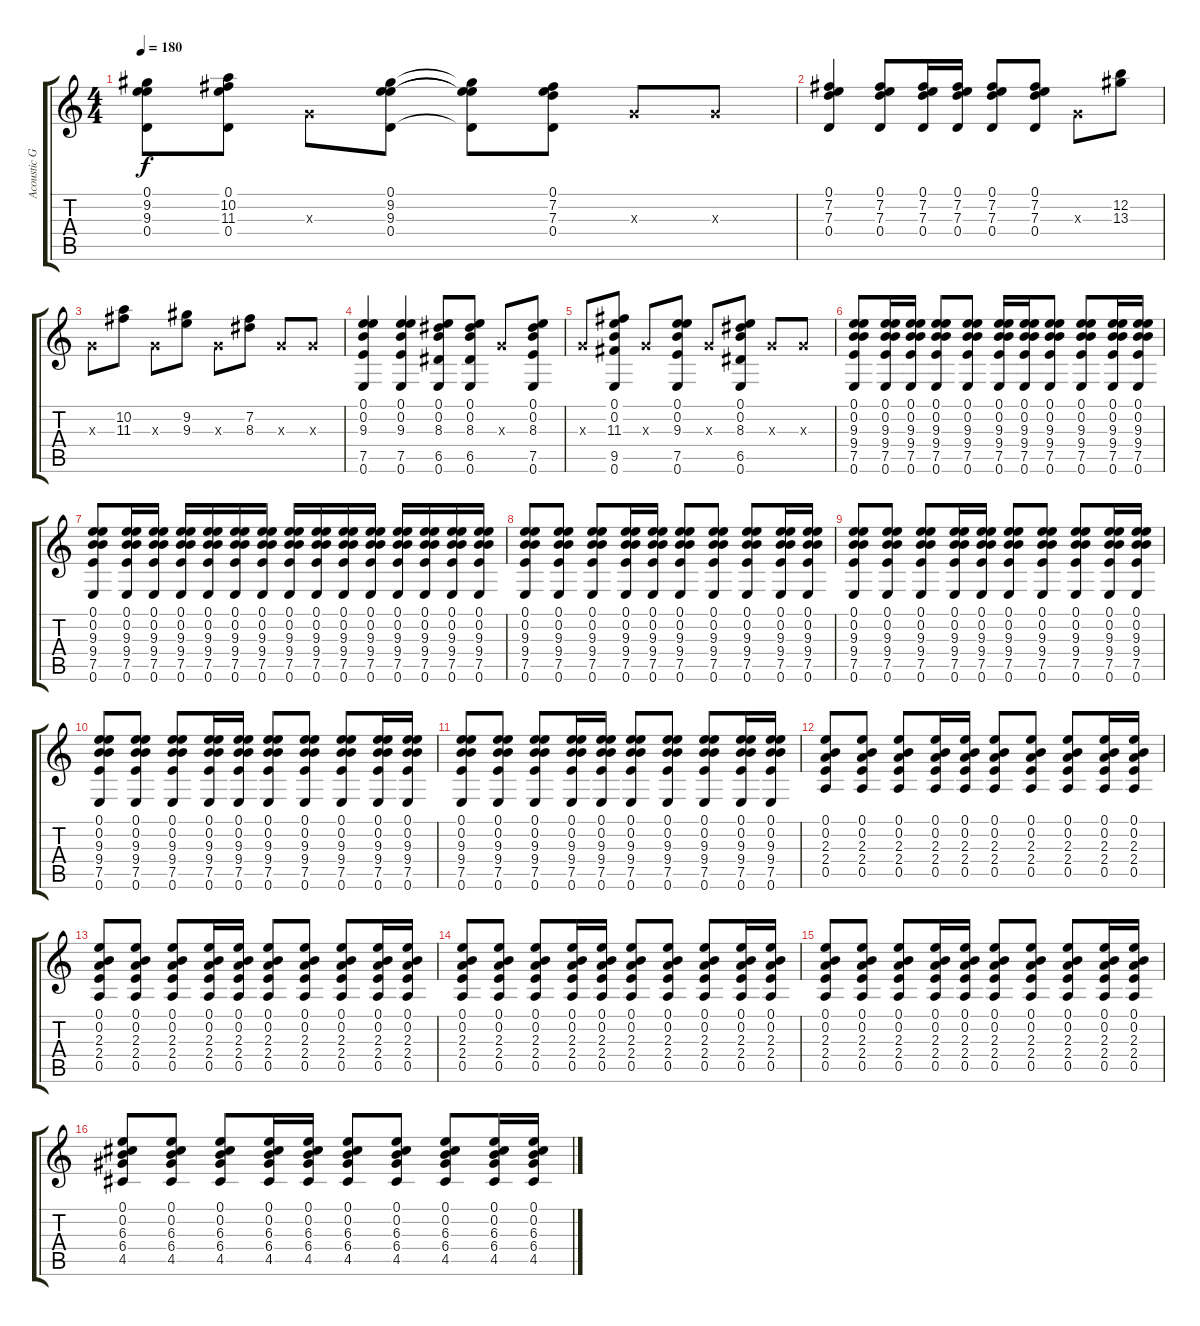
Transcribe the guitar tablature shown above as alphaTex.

\track ("Acoustic Guitar" "Acoustic G") {instrument acousticguitarsteel}
\staff {score tabs}
\tuning (E4 B3 G3 D3 A2 E2) {hide}
\ts (4 4)
\tempo 180
\clef g2
\ks c
(0.1{t} 9.2{t} 9.3{t} 0.4{t}).8{dy f} (0.1 10.2 11.3 0.4).8 0.3{x}.8 (0.1 9.2 9.3 0.4).8 (0.1{t} 9.2{t} 9.3{t} 0.4{t}).8 (0.1 7.2 7.3 0.4).8 0.3{x}.8 0.3{x}.8 |
(0.1 7.2 7.3 0.4).4 (0.1 7.2 7.3 0.4).8 (0.1 7.2 7.3 0.4).16 (0.1 7.2 7.3 0.4).16 (0.1 7.2 7.3 0.4).8 (0.1 7.2 7.3 0.4).8 0.3{x}.8 (12.2 13.3).8 |
0.3{x}.8 (10.2 11.3).8 0.3{x}.8 (9.2 9.3).8 0.3{x}.8 (7.2 8.3).8 0.3{x}.8 0.3{x}.8 |
(0.1 0.2 9.3 7.5 0.6).4 (0.1 0.2 9.3 7.5 0.6).4 (0.1 0.2 8.3 6.5 0.6).8 (0.1 0.2 8.3 6.5 0.6).8 0.3{x}.8 (0.1 0.2 8.3 7.5 0.6).8 |
0.3{x}.8 (0.1 0.2 11.3 9.5 0.6).8 0.3{x}.8 (0.1 0.2 9.3 7.5 0.6).8 0.3{x}.8 (0.1 0.2 8.3 6.5 0.6).8 0.3{x}.8 0.3{x}.8 |
(0.1 0.2 9.3 9.4 7.5 0.6).8 (0.1 0.2 9.3 9.4 7.5 0.6).16 (0.1 0.2 9.3 9.4 7.5 0.6).16 (0.1 0.2 9.3 9.4 7.5 0.6).8 (0.1 0.2 9.3 9.4 7.5 0.6).8 (0.1 0.2 9.3 9.4 7.5 0.6).16 (0.1 0.2 9.3 9.4 7.5 0.6).16 (0.1 0.2 9.3 9.4 7.5 0.6).8 (0.1 0.2 9.3 9.4 7.5 0.6).8 (0.1 0.2 9.3 9.4 7.5 0.6).16 (0.1 0.2 9.3 9.4 7.5 0.6).16 |
(0.1 0.2 9.3 9.4 7.5 0.6).8 (0.1 0.2 9.3 9.4 7.5 0.6).16 (0.1 0.2 9.3 9.4 7.5 0.6).16 (0.1 0.2 9.3 9.4 7.5 0.6).16 (0.1 0.2 9.3 9.4 7.5 0.6).16 (0.1 0.2 9.3 9.4 7.5 0.6).16 (0.1 0.2 9.3 9.4 7.5 0.6).16 (0.1 0.2 9.3 9.4 7.5 0.6).16 (0.1 0.2 9.3 9.4 7.5 0.6).16 (0.1 0.2 9.3 9.4 7.5 0.6).16 (0.1 0.2 9.3 9.4 7.5 0.6).16 (0.1 0.2 9.3 9.4 7.5 0.6).16 (0.1 0.2 9.3 9.4 7.5 0.6).16 (0.1 0.2 9.3 9.4 7.5 0.6).16 (0.1 0.2 9.3 9.4 7.5 0.6).16 |
(0.1 0.2 9.3 9.4 7.5 0.6).8 (0.1 0.2 9.3 9.4 7.5 0.6).8 (0.1 0.2 9.3 9.4 7.5 0.6).8 (0.1 0.2 9.3 9.4 7.5 0.6).16 (0.1 0.2 9.3 9.4 7.5 0.6).16 (0.1 0.2 9.3 9.4 7.5 0.6).8 (0.1 0.2 9.3 9.4 7.5 0.6).8 (0.1 0.2 9.3 9.4 7.5 0.6).8 (0.1 0.2 9.3 9.4 7.5 0.6).16 (0.1 0.2 9.3 9.4 7.5 0.6).16 |
(0.1 0.2 9.3 9.4 7.5 0.6).8 (0.1 0.2 9.3 9.4 7.5 0.6).8 (0.1 0.2 9.3 9.4 7.5 0.6).8 (0.1 0.2 9.3 9.4 7.5 0.6).16 (0.1 0.2 9.3 9.4 7.5 0.6).16 (0.1 0.2 9.3 9.4 7.5 0.6).8 (0.1 0.2 9.3 9.4 7.5 0.6).8 (0.1 0.2 9.3 9.4 7.5 0.6).8 (0.1 0.2 9.3 9.4 7.5 0.6).16 (0.1 0.2 9.3 9.4 7.5 0.6).16 |
(0.1 0.2 9.3 9.4 7.5 0.6).8 (0.1 0.2 9.3 9.4 7.5 0.6).8 (0.1 0.2 9.3 9.4 7.5 0.6).8 (0.1 0.2 9.3 9.4 7.5 0.6).16 (0.1 0.2 9.3 9.4 7.5 0.6).16 (0.1 0.2 9.3 9.4 7.5 0.6).8 (0.1 0.2 9.3 9.4 7.5 0.6).8 (0.1 0.2 9.3 9.4 7.5 0.6).8 (0.1 0.2 9.3 9.4 7.5 0.6).16 (0.1 0.2 9.3 9.4 7.5 0.6).16 |
(0.1 0.2 9.3 9.4 7.5 0.6).8 (0.1 0.2 9.3 9.4 7.5 0.6).8 (0.1 0.2 9.3 9.4 7.5 0.6).8 (0.1 0.2 9.3 9.4 7.5 0.6).16 (0.1 0.2 9.3 9.4 7.5 0.6).16 (0.1 0.2 9.3 9.4 7.5 0.6).8 (0.1 0.2 9.3 9.4 7.5 0.6).8 (0.1 0.2 9.3 9.4 7.5 0.6).8 (0.1 0.2 9.3 9.4 7.5 0.6).16 (0.1 0.2 9.3 9.4 7.5 0.6).16 |
(0.1 0.2 2.3 2.4 0.5).8 (0.1 0.2 2.3 2.4 0.5).8 (0.1 0.2 2.3 2.4 0.5).8 (0.1 0.2 2.3 2.4 0.5).16 (0.1 0.2 2.3 2.4 0.5).16 (0.1 0.2 2.3 2.4 0.5).8 (0.1 0.2 2.3 2.4 0.5).8 (0.1 0.2 2.3 2.4 0.5).8 (0.1 0.2 2.3 2.4 0.5).16 (0.1 0.2 2.3 2.4 0.5).16 |
(0.1 0.2 2.3 2.4 0.5).8 (0.1 0.2 2.3 2.4 0.5).8 (0.1 0.2 2.3 2.4 0.5).8 (0.1 0.2 2.3 2.4 0.5).16 (0.1 0.2 2.3 2.4 0.5).16 (0.1 0.2 2.3 2.4 0.5).8 (0.1 0.2 2.3 2.4 0.5).8 (0.1 0.2 2.3 2.4 0.5).8 (0.1 0.2 2.3 2.4 0.5).16 (0.1 0.2 2.3 2.4 0.5).16 |
(0.1 0.2 2.3 2.4 0.5).8 (0.1 0.2 2.3 2.4 0.5).8 (0.1 0.2 2.3 2.4 0.5).8 (0.1 0.2 2.3 2.4 0.5).16 (0.1 0.2 2.3 2.4 0.5).16 (0.1 0.2 2.3 2.4 0.5).8 (0.1 0.2 2.3 2.4 0.5).8 (0.1 0.2 2.3 2.4 0.5).8 (0.1 0.2 2.3 2.4 0.5).16 (0.1 0.2 2.3 2.4 0.5).16 |
(0.1 0.2 2.3 2.4 0.5).8 (0.1 0.2 2.3 2.4 0.5).8 (0.1 0.2 2.3 2.4 0.5).8 (0.1 0.2 2.3 2.4 0.5).16 (0.1 0.2 2.3 2.4 0.5).16 (0.1 0.2 2.3 2.4 0.5).8 (0.1 0.2 2.3 2.4 0.5).8 (0.1 0.2 2.3 2.4 0.5).8 (0.1 0.2 2.3 2.4 0.5).16 (0.1 0.2 2.3 2.4 0.5).16 |
(0.1 0.2 6.3 6.4 4.5).8 (0.1 0.2 6.3 6.4 4.5).8 (0.1 0.2 6.3 6.4 4.5).8 (0.1 0.2 6.3 6.4 4.5).16 (0.1 0.2 6.3 6.4 4.5).16 (0.1 0.2 6.3 6.4 4.5).8 (0.1 0.2 6.3 6.4 4.5).8 (0.1 0.2 6.3 6.4 4.5).8 (0.1 0.2 6.3 6.4 4.5).16 (0.1 0.2 6.3 6.4 4.5).16
